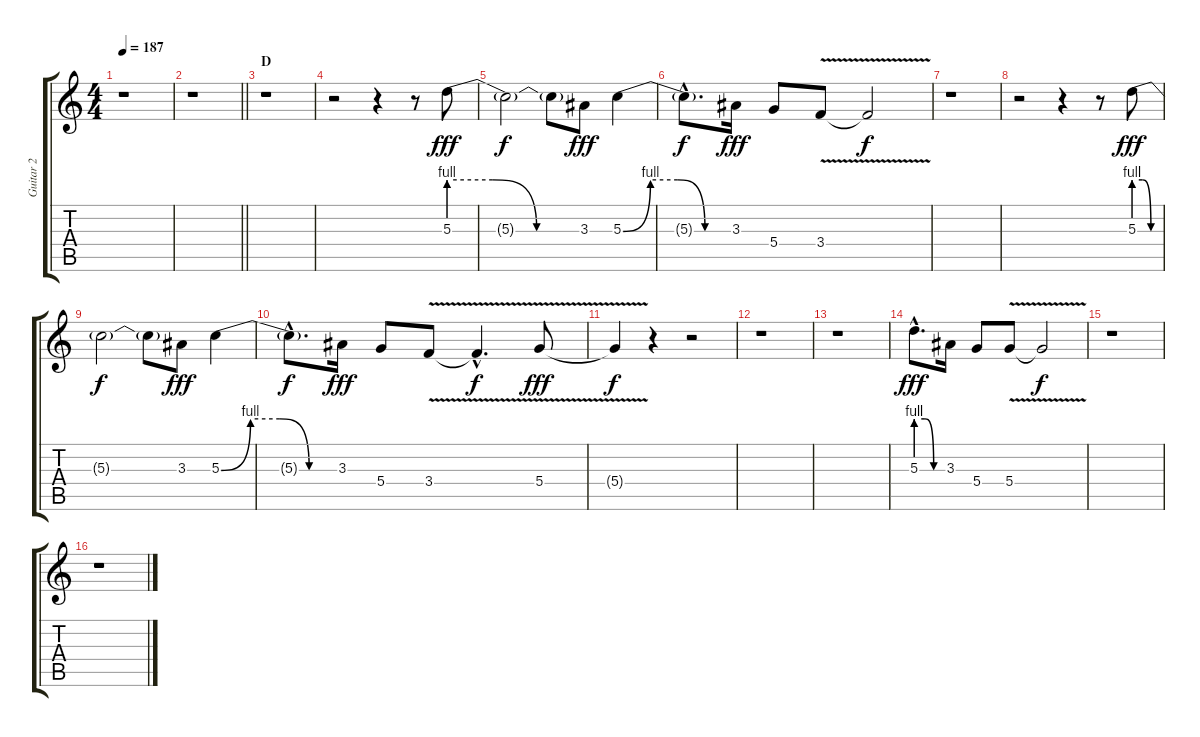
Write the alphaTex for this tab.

\track ("Guitar 2" "Guitar 2") {instrument distortionguitar}
\staff {score tabs}
\tuning (E4 B3 G3 D3 A2 E2) {hide}
\ts (4 4)
\tempo 187
\clef g2
\ks c
r.1{dy fff} |
\barLineRight lightlight
r.1 |
\section ("" "D")
r.1 |
r.2 r.4 r.8 5.3{be (custom 0 4 20 4 40 0 60 0)}.8 |
5.3{t}.2{dy f} 5.3{t}.8 3.3.8{dy fff} 5.3{be (custom 0 0 15 4 30 4 45 0 60 0)}.4 |
5.3{hac t}.8{d dy f} 3.3.16{dy fff} 5.4.8 3.4{v}.8 3.4{t}.2{dy f} |
r.1 |
r.2 r.4 r.8 5.3{be (custom 0 4 20 4 40 0 60 0)}.8{dy fff} |
5.3{t}.2{dy f} 5.3{t}.8 3.3.8{dy fff} 5.3{be (custom 0 0 15 4 30 4 45 0 60 0)}.4 |
5.3{hac t}.8{d dy f} 3.3.16{dy fff} 5.4.8 3.4{v}.8 3.4{hac t}.4{d dy f} 5.4{v}.8{dy fff} |
5.4{t}.4{dy f} r.4 r.2 |
r.1 |
r.1 |
5.3{be (custom 0 4 20 4 40 0 60 0) hac}.8{d dy fff} 3.3.16 5.4.8 5.4{v}.8 5.4{t}.2{dy f} |
r.1 |
r.1
